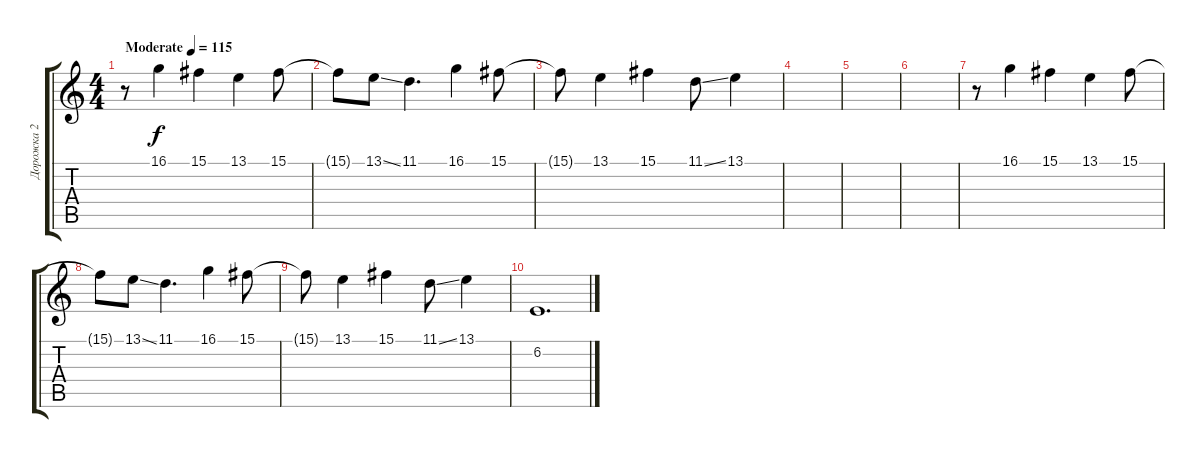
\track ("Дорожка 2" "Дорожка 2") {instrument fx5brightness}
\staff {score tabs}
\tuning (Eb4 Bb3 Gb3 Db3 Ab2 Db2) {hide}
\ts (4 4)
\tempo (115 "Moderate")
\clef g2
\ks c
r.8{dy f instrument fx5brightness} 16.1.4 15.1.4 13.1.4 15.1.8 |
15.1{t}.8 13.1{ss}.8 11.1.4{d} 16.1.4 15.1.8 |
15.1{t}.8 13.1.4 15.1.4 11.1{ss}.8 13.1.4 |
|
|
|
r.8 16.1.4 15.1.4 13.1.4 15.1.8 |
15.1{t}.8 13.1{ss}.8 11.1.4{d} 16.1.4 15.1.8 |
15.1{t}.8 13.1.4 15.1.4 11.1{ss}.8 13.1.4 |
6.2.1{d}
